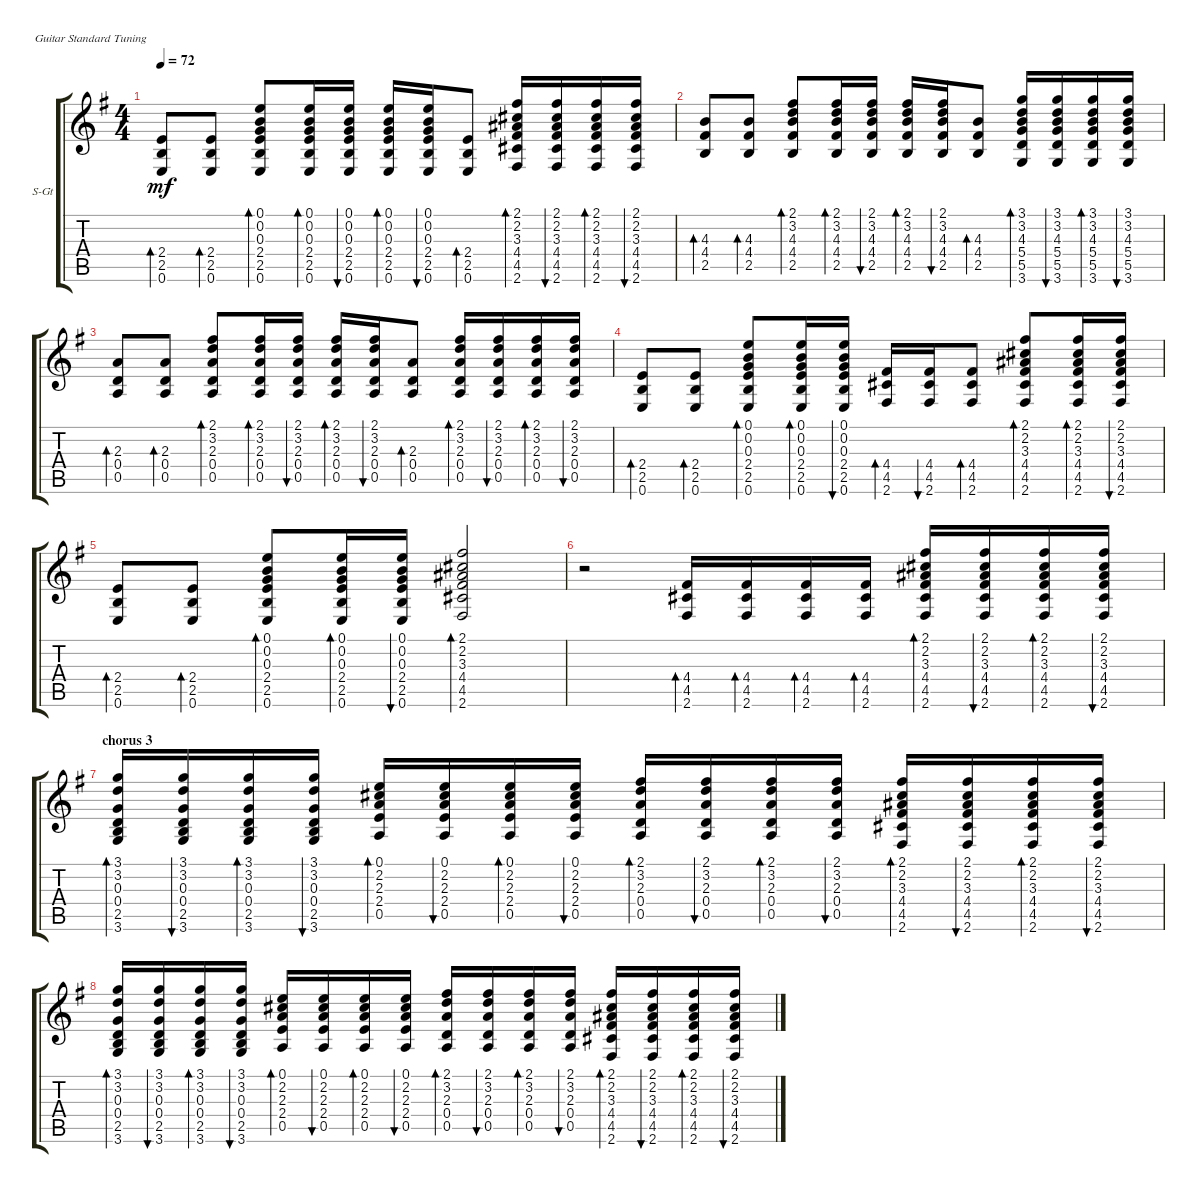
\defaultSystemsLayout 4
\bracketExtendMode groupsimilarinstruments
\firstSystemTrackNameOrientation horizontal
\otherSystemsTrackNameOrientation horizontal
\track ("Steel Guitar" "S-Gt") {instrument acousticguitarsteel}
\staff {score tabs}
\tuning (E4 B3 G3 D3 A2 E2)
\ts (4 4)
\tempo 72
\clef g2
\ks eminor
(2.5 2.4 0.6).8{bd 30 dy mf} (2.5 2.4 0.6).8{bd 30} (2.5 2.4 0.3 0.2 0.1 0.6).8{bd 30} (2.5 2.4 0.3 0.2 0.1 0.6).16{bd 30} (2.5 2.4 0.3 0.2 0.1 0.6).16{bu 30} (2.5 2.4 0.3 0.2 0.1 0.6).16{bd 30} (2.5 2.4 0.3 0.2 0.1 0.6).16{bu 30} (2.5 2.4 0.6).8{bd 30} (2.6 4.5 2.1 2.2 3.3 4.4).16{bd 30} (2.6 4.5 2.1 2.2 3.3 4.4).16{bu 30} (2.6 4.5 2.1 2.2 3.3 4.4).16{bd 30} (2.6 4.5 2.1 2.2 3.3 4.4).16{bu 30} |
(2.5 4.4 4.3).8{bd 30} (2.5 4.4 4.3).8{bd 30} (2.5 4.4 4.3 3.2 2.1).8{bd 30} (2.5 4.4 4.3 3.2 2.1).16{bd 30} (2.5 4.4 4.3 3.2 2.1).16{bu 30} (2.5 4.4 4.3 3.2 2.1).16{bd 30} (2.5 4.4 4.3 3.2 2.1).16{bu 30} (2.5 4.4 4.3).8{bd 30} (3.6 5.5 3.1 3.2 4.3 5.4).16{bd 30} (3.6 5.5 3.1 3.2 4.3 5.4).16{bu 30} (3.6 5.5 3.1 3.2 4.3 5.4).16{bd 30} (3.6 5.5 3.1 3.2 4.3 5.4).16{bu 30} |
(0.5 0.4 2.3).8{bd 30} (0.5 0.4 2.3).8{bd 30} (0.5 0.4 2.3 3.2 2.1).8{bd 30} (0.5 0.4 2.3 3.2 2.1).16{bd 30} (0.5 0.4 2.3 3.2 2.1).16{bu 30} (0.5 0.4 2.3 3.2 2.1).16{bd 30} (0.5 0.4 2.3 3.2 2.1).16{bu 30} (0.5 0.4 2.3).8{bd 30} (0.5 2.1 3.2 2.3 0.4).16{bd 30} (0.5 2.1 3.2 2.3 0.4).16{bu 30} (0.5 2.1 3.2 2.3 0.4).16{bd 30} (0.5 2.1 3.2 2.3 0.4).16{bu 30} |
(2.5 2.4 0.6).8{bd 30} (2.5 2.4 0.6).8{bd 30} (2.5 2.4 0.3 0.2 0.1 0.6).8{bd 30} (2.5 2.4 0.3 0.2 0.1 0.6).16{bd 30} (2.5 2.4 0.3 0.2 0.1 0.6).16{bu 30} (2.6 4.5 4.4).16{bd 30} (2.6 4.5 4.4).16{bu 30} (2.6 4.5 4.4).8{bd 30} (2.6 4.5 2.1 2.2 3.3 4.4).8{bd 30} (2.6 4.5 2.1 2.2 3.3 4.4).16{bd 30} (2.6 4.5 2.1 2.2 3.3 4.4).16{bu 30} |
(2.5 2.4 0.6).8{bd 30} (2.5 2.4 0.6).8{bd 30} (2.5 2.4 0.3 0.2 0.1 0.6).8{bd 30} (2.5 2.4 0.3 0.2 0.1 0.6).16{bd 30} (2.5 2.4 0.3 0.2 0.1 0.6).16{bu 30} (2.6 4.5 2.1 2.2 3.3 4.4).2{bd 30} |
r.2 (2.6 4.5 4.4).16{bd 30} (2.6 4.5 4.4).16{bd 30} (2.6 4.5 4.4).16{bd 30} (2.6 4.5 4.4).16{bd 30} (2.6 4.5 2.1 2.2 3.3 4.4).16{bd 30} (2.6 4.5 2.1 2.2 3.3 4.4).16{bu 30} (2.6 4.5 2.1 2.2 3.3 4.4).16{bd 30} (2.6 4.5 2.1 2.2 3.3 4.4).16{bu 30} |
\section ("" "chorus 3")
(3.6 2.5 0.4 0.3 3.2 3.1).16{bd 30} (3.6 2.5 0.4 0.3 3.2 3.1).16{bu 30} (3.6 2.5 0.4 0.3 3.2 3.1).16{bd 30} (3.6 2.5 0.4 0.3 3.2 3.1).16{bu 30} (0.5 2.4 2.3 2.2 0.1).16{bd 30} (0.5 2.4 2.3 2.2 0.1).16{bu 30} (0.5 2.4 2.3 2.2 0.1).16{bd 30} (0.5 2.4 2.3 2.2 0.1).16{bu 30} (0.5 0.4 2.3 3.2 2.1).16{bd 30} (0.5 0.4 2.3 3.2 2.1).16{bu 30} (0.5 0.4 2.3 3.2 2.1).16{bd 30} (0.5 0.4 2.3 3.2 2.1).16{bu 30} (2.6 4.5 4.4 3.3 2.2 2.1).16{bd 30} (2.6 4.5 4.4 3.3 2.2 2.1).16{bu 30} (2.6 4.5 4.4 3.3 2.2 2.1).16{bd 30} (2.6 4.5 4.4 3.3 2.2 2.1).16{bu 30} |
(3.6 2.5 0.4 0.3 3.2 3.1).16{bd 30} (3.6 2.5 0.4 0.3 3.2 3.1).16{bu 30} (3.6 2.5 0.4 0.3 3.2 3.1).16{bd 30} (3.6 2.5 0.4 0.3 3.2 3.1).16{bu 30} (0.5 2.4 2.3 2.2 0.1).16{bd 30} (0.5 2.4 2.3 2.2 0.1).16{bu 30} (0.5 2.4 2.3 2.2 0.1).16{bd 30} (0.5 2.4 2.3 2.2 0.1).16{bu 30} (0.5 0.4 2.3 3.2 2.1).16{bd 30} (0.5 0.4 2.3 3.2 2.1).16{bu 30} (0.5 0.4 2.3 3.2 2.1).16{bd 30} (0.5 0.4 2.3 3.2 2.1).16{bu 30} (2.6 4.5 4.4 3.3 2.2 2.1).16{bd 30} (2.6 4.5 4.4 3.3 2.2 2.1).16{bu 30} (2.6 4.5 4.4 3.3 2.2 2.1).16{bd 30} (2.6 4.5 4.4 3.3 2.2 2.1).16{bu 30}
